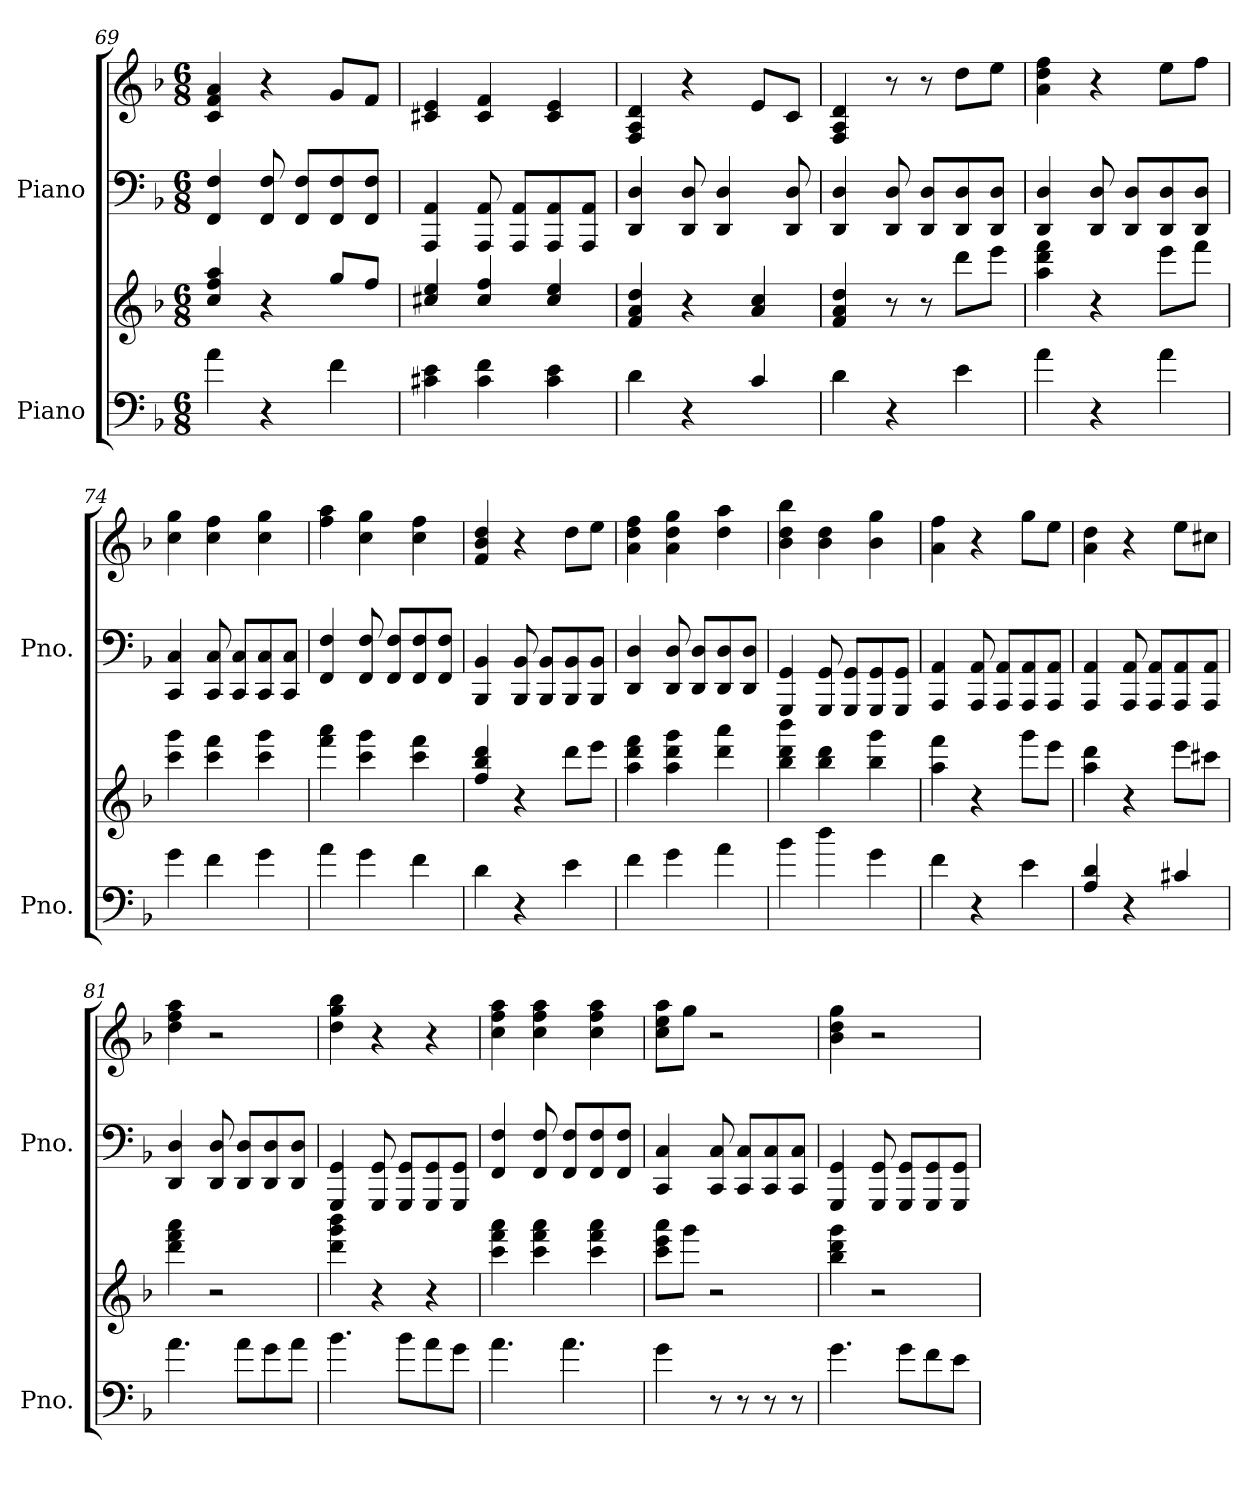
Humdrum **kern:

**kern	**kern	**kern	**kern
*part2	*part2	*part1	*part1
*staff4	*staff3	*staff2	*staff1
*I"Piano	*	*I"Piano	*
*I'Pno.	*	*I'Pno.	*
*clefF4	*clefG2	*clefF4	*clefG2
*k[b-]	*k[b-]	*k[b-]	*k[b-]
*M6/8	*M6/8	*M6/8	*M6/8
=69	=69	=69	=69
4a\	4cc/ 4ff/ 4aa/	4FF/ 4F/	4c/ 4f/ 4a/
4r	4r	8FF/ 8F/	4r
.	.	8FF/ 8F/L	.
4f\	8gg/L	8FF/ 8F/	8g/L
.	8ff/J	8FF/ 8F/J	8f/J
=70	=70	=70	=70
4c#X\ 4e\	4cc#X/ 4ee/	4AAA/ 4AA/	4c#X/ 4e/
4c#\ 4f\	4cc#/ 4ff/	8AAA/ 8AA/	4c#/ 4f/
.	.	8AAA/ 8AA/L	.
4c#\ 4e\	4cc#/ 4ee/	8AAA/ 8AA/	4c#/ 4e/
.	.	8AAA/ 8AA/J	.
=71	=71	=71	=71
4d\	4f/ 4a/ 4dd/	4DD/ 4D/	4F/ 4A/ 4d/
4r	4r	8DD/ 8D/	4r
.	.	4DD/ 4D/	.
4c/	4a/ 4cc/	.	8e/L
.	.	8DD/ 8D/	8c/J
=72	=72	=72	=72
4d\	4f/ 4a/ 4dd/	4DD/ 4D/	4F/ 4A/ 4d/
4r	8r	8DD/ 8D/	8r
.	8r	8DD/ 8D/L	8r
4e\	8ddd\L	8DD/ 8D/	8dd\L
.	8eee\J	8DD/ 8D/J	8ee\J
!!LO:LB:g=z
=73	=73	=73	=73
4a\	4aa\ 4ddd\ 4fff\	4DD/ 4D/	4a\ 4dd\ 4ff\
4r	4r	8DD/ 8D/	4r
.	.	8DD/ 8D/L	.
4a\	8eee\L	8DD/ 8D/	8ee\L
.	8fff\J	8DD/ 8D/J	8ff\J
=74	=74	=74	=74
4g\	4ccc\ 4ggg\	4CC/ 4C/	4cc\ 4gg\
4f\	4ccc\ 4fff\	8CC/ 8C/	4cc\ 4ff\
.	.	8CC/ 8C/L	.
4g\	4ccc\ 4ggg\	8CC/ 8C/	4cc\ 4gg\
.	.	8CC/ 8C/J	.
=75	=75	=75	=75
4a\	4fff\ 4aaa\	4FF/ 4F/	4ff\ 4aa\
4g\	4ccc\ 4ggg\	8FF/ 8F/	4cc\ 4gg\
.	.	8FF/ 8F/L	.
4f\	4ccc\ 4fff\	8FF/ 8F/	4cc\ 4ff\
.	.	8FF/ 8F/J	.
=76	=76	=76	=76
4d\	4ff/ 4bb-/ 4ddd/	4BBB-/ 4BB-/	4f/ 4b-/ 4dd/
4r	4r	8BBB-/ 8BB-/	4r
.	.	8BBB-/ 8BB-/L	.
4e\	8ddd\L	8BBB-/ 8BB-/	8dd\L
.	8eee\J	8BBB-/ 8BB-/J	8ee\J
=77	=77	=77	=77
4f\	4aa\ 4ddd\ 4fff\	4DD/ 4D/	4a\ 4dd\ 4ff\
4g\	4aa\ 4ddd\ 4ggg\	8DD/ 8D/	4a\ 4dd\ 4gg\
.	.	8DD/ 8D/L	.
4a\	4ddd\ 4aaa\	8DD/ 8D/	4dd\ 4aa\
.	.	8DD/ 8D/J	.
!!LO:PB:g=z
=78	=78	=78	=78
4b-\	4bb-\ 4ddd\ 4bbb-\	4GGG/ 4GG/	4b-\ 4dd\ 4bb-\
4dd\	4bb-\ 4ddd\	8GGG/ 8GG/	4b-\ 4dd\
.	.	8GGG/ 8GG/L	.
4g\	4bb-\ 4ggg\	8GGG/ 8GG/	4b-\ 4gg\
.	.	8GGG/ 8GG/J	.
=79	=79	=79	=79
4f\	4aa\ 4fff\	4AAA/ 4AA/	4a\ 4ff\
4r	4r	8AAA/ 8AA/	4r
.	.	8AAA/ 8AA/L	.
4e\	8ggg\L	8AAA/ 8AA/	8gg\L
.	8eee\J	8AAA/ 8AA/J	8ee\J
=80	=80	=80	=80
4A/ 4d/	4aa\ 4ddd\	4AAA/ 4AA/	4a\ 4dd\
4r	4r	8AAA/ 8AA/	4r
.	.	8AAA/ 8AA/L	.
4c#X/	8eee\L	8AAA/ 8AA/	8ee\L
.	8ccc#X\J	8AAA/ 8AA/J	8cc#X\J
=81	=81	=81	=81
4.a\	4ddd\ 4fff\ 4aaa\	4DD/ 4D/	4dd\ 4ff\ 4aa\
.	2r	8DD/ 8D/	2r
8a\L	.	8DD/ 8D/L	.
8g\	.	8DD/ 8D/	.
8a\J	.	8DD/ 8D/J	.
=82	=82	=82	=82
4.b-\	4ddd\ 4ggg\ 4bbb-\	4GGG/ 4GG/	4dd\ 4gg\ 4bb-\
.	4r	8GGG/ 8GG/	4r
8b-\L	.	8GGG/ 8GG/L	.
8a\	4r	8GGG/ 8GG/	4r
8g\J	.	8GGG/ 8GG/J	.
!!LO:LB:g=z
=83	=83	=83	=83
4.a\	4ccc\ 4fff\ 4aaa\	4FF/ 4F/	4cc\ 4ff\ 4aa\
.	4ccc\ 4fff\ 4aaa\	8FF/ 8F/	4cc\ 4ff\ 4aa\
4.a\	.	8FF/ 8F/L	.
.	4ccc\ 4fff\ 4aaa\	8FF/ 8F/	4cc\ 4ff\ 4aa\
.	.	8FF/ 8F/J	.
=84	=84	=84	=84
4g\	8ccc\ 8eee\ 8aaa\L	4CC/ 4C/	8cc\ 8ee\ 8aa\L
.	8ggg\J	.	8gg\J
8r	2r	8CC/ 8C/	2r
8r	.	8CC/ 8C/L	.
8r	.	8CC/ 8C/	.
8r	.	8CC/ 8C/J	.
=85	=85	=85	=85
4.g\	4bb-\ 4ddd\ 4ggg\	4GGG/ 4GG/	4b-\ 4dd\ 4gg\
.	2r	8GGG/ 8GG/	2r
8g\L	.	8GGG/ 8GG/L	.
8f\	.	8GGG/ 8GG/	.
8e\J	.	8GGG/ 8GG/J	.
=	=	=	=
*-	*-	*-	*-
